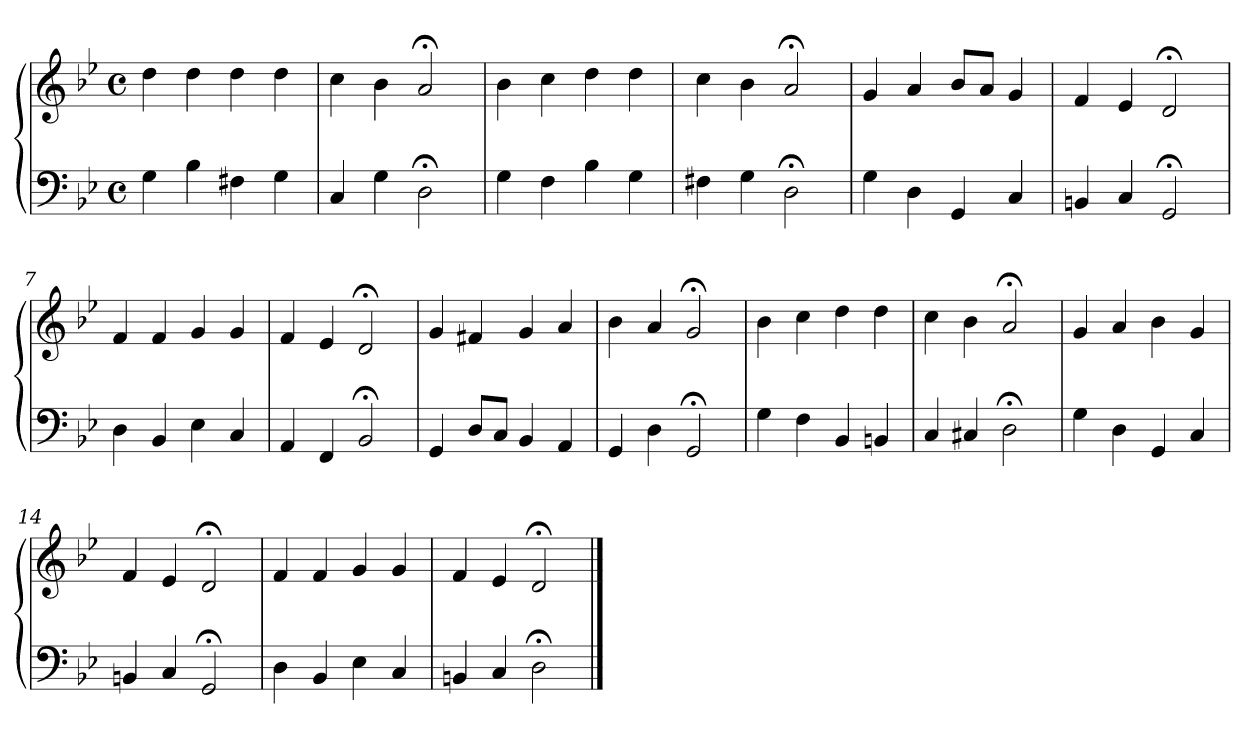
**kern	**kern
*part1	*part1
*staff2	*staff1
*clefF4	*clefG2
*k[b-e-]	*k[b-e-]
*M4/4	*M4/4
*met(c)	*met(c)
=1	=1
4G	4dd
4B-	4dd
4F#X	4dd
4G	4dd
=2	=2
4C	4cc
4G	4b-
2D;<	2a;<
=3	=3
4G	4b-
4F	4cc
4B-	4dd
4G	4dd
=4	=4
4F#X	4cc
4G	4b-
2D;<	2a;<
=5	=5
4G	4g
4D	4a
4GG	8b-L
.	8aJ
4C	4g
=6	=6
4BBn	4f
4C	4e-
2GG;<	2d;<
=7	=7
4D	4f
4BB-	4f
4E-	4g
4C	4g
!!LO:LB:g=z
=8	=8
4AA	4f
4FF	4e-
2BB-;<	2d;<
=9	=9
4GG	4g
8DL	4f#X
8CJ	.
4BB-	4g
4AA	4a
=10	=10
4GG	4b-
4D	4a
2GG;<	2g;<
=11	=11
4G	4b-
4F	4cc
4BB-	4dd
4BBn	4dd
=12	=12
4C	4cc
4C#X	4b-
2D;<	2a;<
=13	=13
4G	4g
4D	4a
4GG	4b-
4C	4g
=14	=14
4BBn	4f
4C	4e-
2GG;<	2d;<
=15	=15
4D	4f
4BB-	4f
4E-	4g
4C	4g
!!LO:LB:g=z
=16	=16
4BBn	4f
4C	4e-
2D;<	2d;<
==	==
*-	*-
